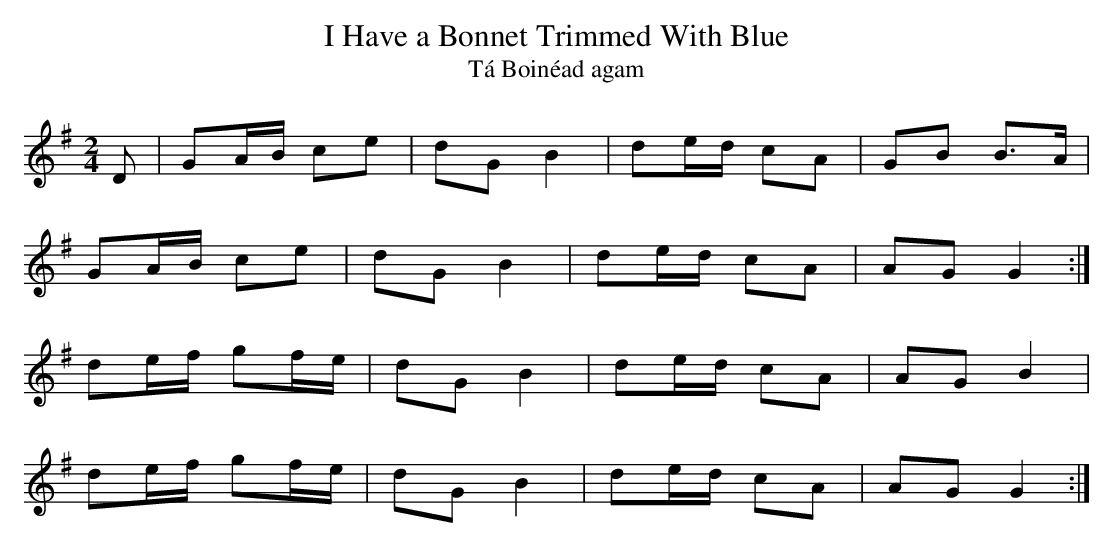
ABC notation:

X:1
T:I Have a Bonnet Trimmed With Blue
T:T\'a Boin\'ead agam
L:1/8
M:2/4
K:G
D | GA/B/ ce    | dG B2 | de/d/ cA | GB B>A  |
    GA/B/ ce    | dG B2 | de/d/ cA | AG G2  :|
    de/f/ gf/e/ | dG B2 | de/d/ cA | AG B2   |
    de/f/ gf/e/ | dG B2 | de/d/ cA | AG G2  :|
